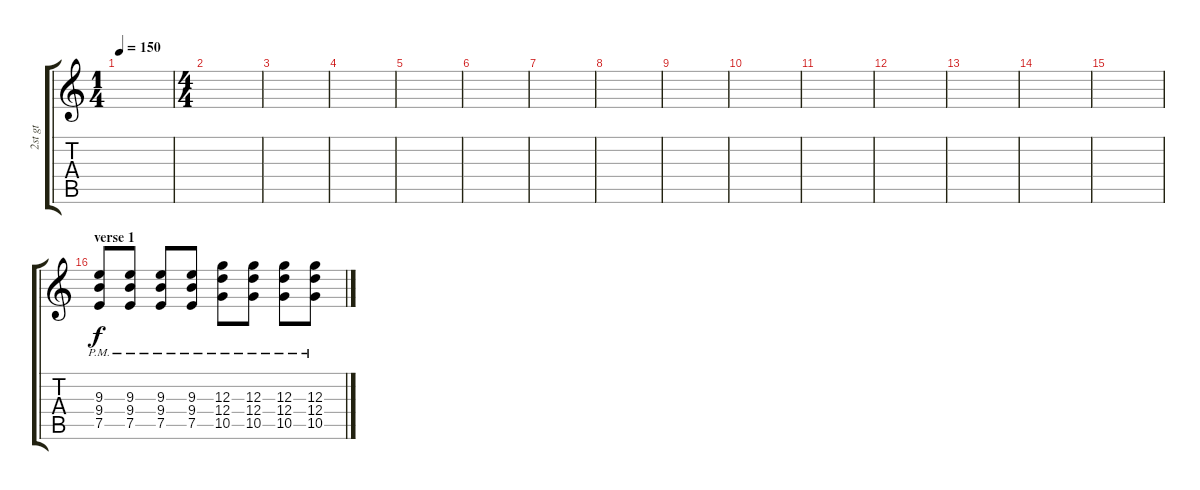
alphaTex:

\track ("2st gt" "2st gt") {instrument electricguitarclean}
\staff {score tabs}
\tuning (E4 B3 G3 D3 A2 E2) {hide}
\ts (1 4)
\tempo 150
\clef g2
\ks c
|
\ts (4 4)
|
|
|
|
|
|
|
|
|
|
|
|
|
|
\section ("" "verse 1")
(9.3 9.4 7.5{pm}).8 (9.3 9.4 7.5{pm}).8 (9.3 9.4 7.5{pm}).8 (9.3 9.4 7.5{pm}).8 (12.3 12.4 10.5{pm}).8 (12.3 12.4 10.5{pm}).8 (12.3 12.4 10.5{pm}).8 (12.3 12.4 10.5{pm}).8
